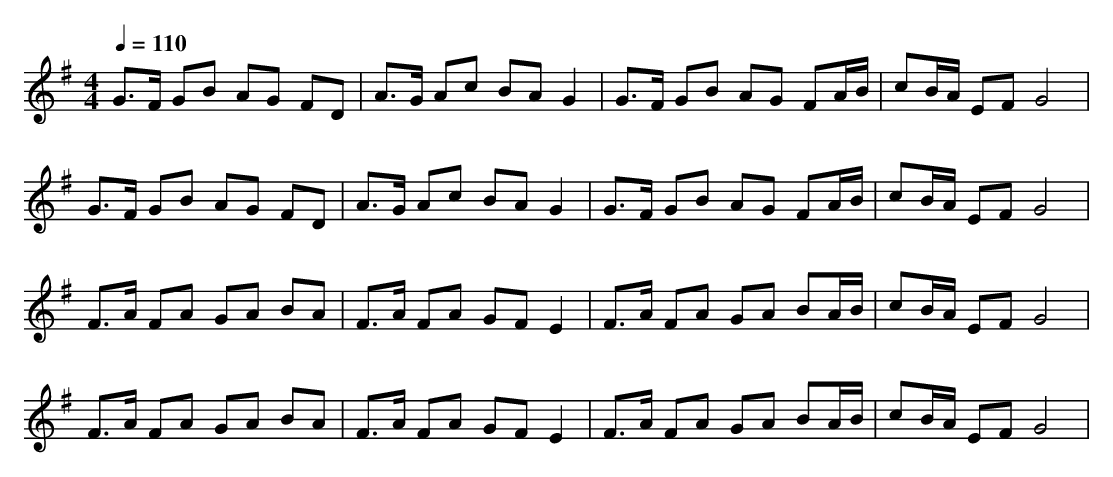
X:1
T:
M: 4/4
L: 1/8
Q:1/4=110
K:G % 1 sharps
G>F GB AG FD|A>G Ac BA G2|G>F GB AG FA/2B/2|cB/2A/2 EF G4|
G>F GB AG FD|A>G Ac BA G2|G>F GB AG FA/2B/2|cB/2A/2 EF G4|
F>A FA GA BA|F>A FA GF E2|F>A FA GA BA/2B/2|cB/2A/2 EF G4|
F>A FA GA BA|F>A FA GF E2|F>A FA GA BA/2B/2|cB/2A/2 EF G4|
